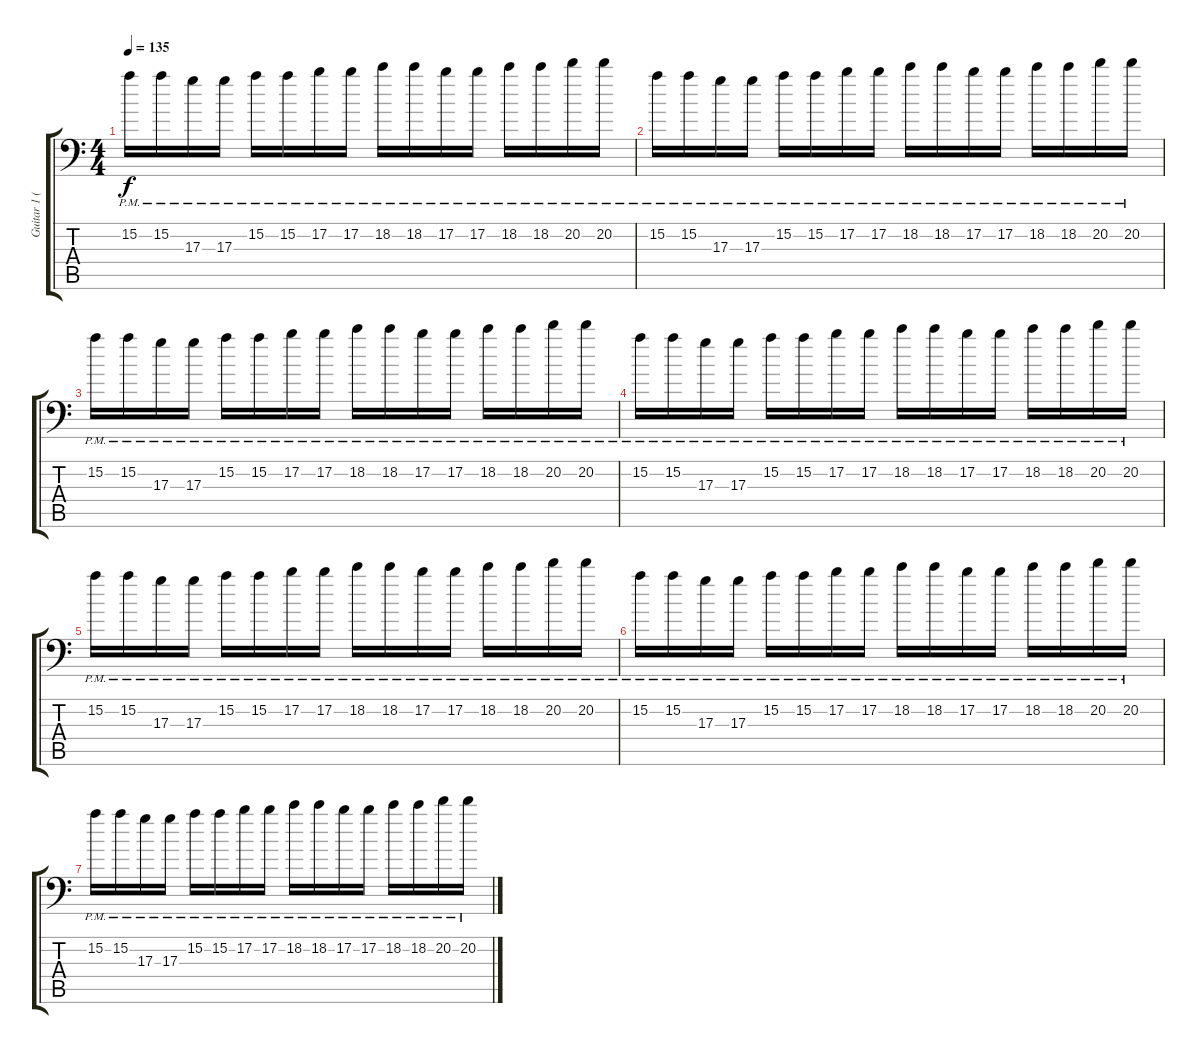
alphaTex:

\track ("Guitar 1 (Eavan Dall)" "Guitar 1 (") {instrument distortionguitar}
\staff {score tabs}
\tuning (B3 Gb3 D3 A2 E2 A1) {hide}
\ts (4 4)
\tempo 135
\clef f4
\ks c
15.2{pm}.16{dy f volume 7} 15.2{pm}.16 17.3{pm}.16 17.3{pm}.16 15.2{pm}.16 15.2{pm}.16 17.2{pm}.16 17.2{pm}.16 18.2{pm}.16 18.2{pm}.16 17.2{pm}.16 17.2{pm}.16 18.2{pm}.16 18.2{pm}.16 20.2{pm}.16 20.2{pm}.16 |
15.2{pm}.16 15.2{pm}.16 17.3{pm}.16 17.3{pm}.16 15.2{pm}.16 15.2{pm}.16 17.2{pm}.16 17.2{pm}.16 18.2{pm}.16 18.2{pm}.16 17.2{pm}.16 17.2{pm}.16 18.2{pm}.16 18.2{pm}.16 20.2{pm}.16 20.2{pm}.16 |
15.2{pm}.16 15.2{pm}.16 17.3{pm}.16 17.3{pm}.16 15.2{pm}.16 15.2{pm}.16 17.2{pm}.16 17.2{pm}.16 18.2{pm}.16 18.2{pm}.16 17.2{pm}.16 17.2{pm}.16 18.2{pm}.16 18.2{pm}.16 20.2{pm}.16 20.2{pm}.16 |
15.2{pm}.16 15.2{pm}.16 17.3{pm}.16 17.3{pm}.16 15.2{pm}.16 15.2{pm}.16 17.2{pm}.16 17.2{pm}.16 18.2{pm}.16 18.2{pm}.16 17.2{pm}.16 17.2{pm}.16 18.2{pm}.16 18.2{pm}.16 20.2{pm}.16 20.2{pm}.16 |
15.2{pm}.16{volume 0} 15.2{pm}.16 17.3{pm}.16 17.3{pm}.16 15.2{pm}.16 15.2{pm}.16 17.2{pm}.16 17.2{pm}.16 18.2{pm}.16 18.2{pm}.16 17.2{pm}.16 17.2{pm}.16 18.2{pm}.16 18.2{pm}.16 20.2{pm}.16 20.2{pm}.16 |
15.2{pm}.16 15.2{pm}.16 17.3{pm}.16 17.3{pm}.16 15.2{pm}.16 15.2{pm}.16 17.2{pm}.16 17.2{pm}.16 18.2{pm}.16 18.2{pm}.16 17.2{pm}.16 17.2{pm}.16 18.2{pm}.16 18.2{pm}.16 20.2{pm}.16 20.2{pm}.16 |
15.2{pm}.16 15.2{pm}.16 17.3{pm}.16 17.3{pm}.16 15.2{pm}.16 15.2{pm}.16 17.2{pm}.16 17.2{pm}.16 18.2{pm}.16 18.2{pm}.16 17.2{pm}.16 17.2{pm}.16 18.2{pm}.16 18.2{pm}.16 20.2{pm}.16 20.2{pm}.16
